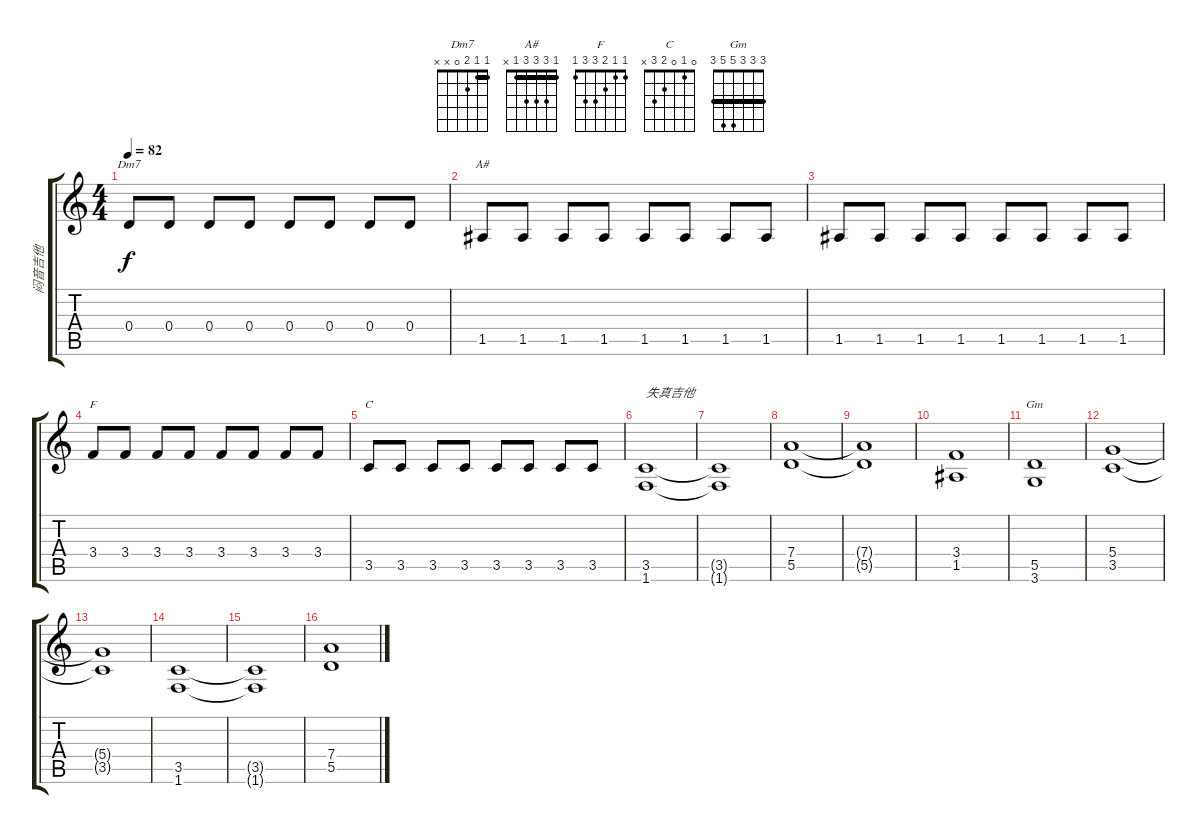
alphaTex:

\track ("闷音吉他" "闷音吉他") {instrument electricguitarmuted}
\staff {score tabs}
\tuning (E4 B3 G3 D3 A2 E2) {hide}
\chord ("Dm7" 1 1 2 0 x x) {barre 1}
\chord ("A#" 1 3 3 3 1 x) {barre 1}
\chord ("F" 1 1 2 3 3 1) {barre 0}
\chord ("C" 0 1 0 2 3 x)
\chord ("Gm" 3 3 3 5 5 3) {barre 3}
\ts (4 4)
\tempo 82
\clef g2
\ks c
0.4.8{ch "Dm7" dy f} 0.4.8 0.4.8 0.4.8 0.4.8 0.4.8 0.4.8 0.4.8 |
1.5.8{ch "A#"} 1.5.8 1.5.8 1.5.8 1.5.8 1.5.8 1.5.8 1.5.8 |
1.5.8 1.5.8 1.5.8 1.5.8 1.5.8 1.5.8 1.5.8 1.5.8 |
3.4.8{ch "F"} 3.4.8 3.4.8 3.4.8 3.4.8 3.4.8 3.4.8 3.4.8 |
3.5.8{ch "C"} 3.5.8 3.5.8 3.5.8 3.5.8 3.5.8 3.5.8 3.5.8 |
(3.5 1.6).1{txt "失真吉他" balance 6 instrument overdrivenguitar} |
(3.5{t} 1.6{t}).1 |
(7.4 5.5).1 |
(7.4{t} 5.5{t}).1 |
(3.4 1.5).1 |
(5.5 3.6).1{ch "Gm"} |
(5.4 3.5).1 |
(5.4{t} 3.5{t}).1 |
(3.5 1.6).1 |
(3.5{t} 1.6{t}).1 |
(7.4 5.5).1
